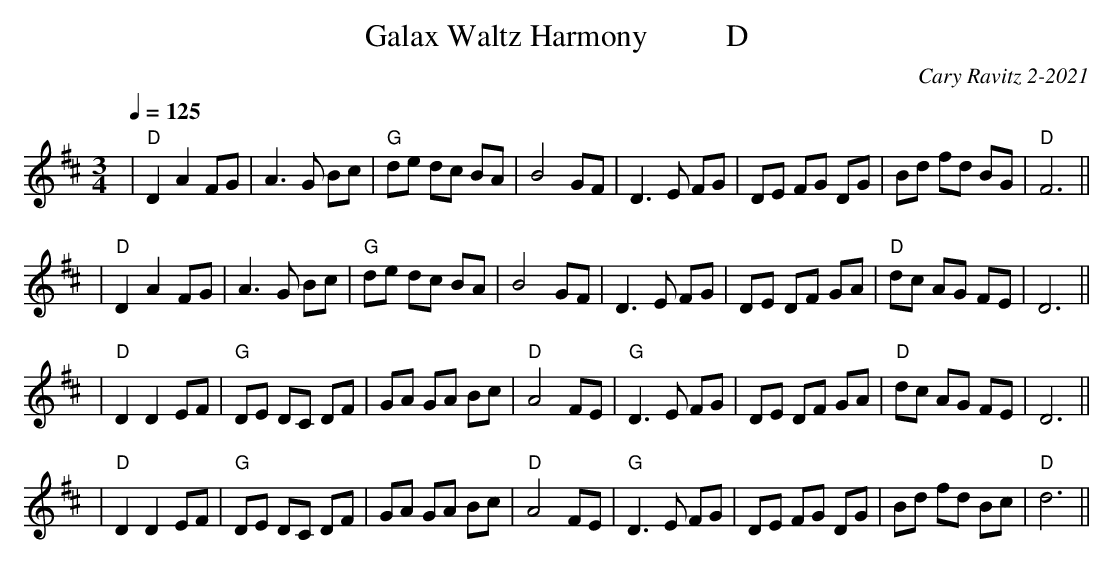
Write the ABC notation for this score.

X:1
T: Galax Waltz Harmony          D
C: Cary Ravitz 2-2021
M: 3/4
L: 1/8
Q: 1/4=125
K: D
| "D"D2 A2 FG | A3 G Bc| "G"de dc BA | B4GF | D3 E FG | DE FG DG| Bd fd BG | "D"F6 ||
| "D"D2 A2 FG | A3 G Bc| "G"de dc BA | B4GF | D3 E FG | DE DF GA | "D"dc AG FE | D6||
| "D"D2 D2 EF| "G"DE DC DF| GA GA Bc| "D"A4 FE | "G"D3 E FG | DE DF GA | "D"dc AG FE | D6||
| "D"D2 D2 EF| "G"DE DC DF| GA GA Bc| "D"A4 FE | "G"D3 E FG | DE FG DG| Bd fd Bc | "D"d6 ||
